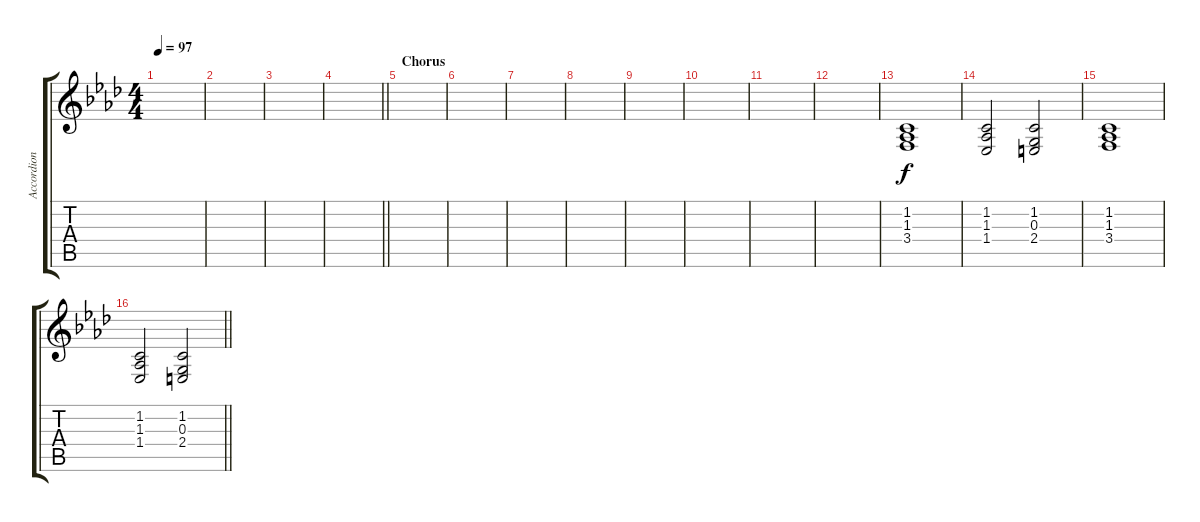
\track ("Accordion 2" "Accordion ") {instrument accordion}
\staff {score tabs}
\tuning (E4 B3 G3 D3 A2 E2) {hide}
\ts (4 4)
\tempo 97
\clef g2
\ks fminor
|
|
|
\barLineRight lightlight
|
\section ("" "Chorus")
|
|
|
|
|
|
|
|
(1.2 1.3 3.4).1 |
(1.2 1.3 1.4).2 (1.2 0.3 2.4).2 |
(1.2 1.3 3.4).1 |
\barLineRight lightlight
(1.2 1.3 1.4).2 (1.2 0.3 2.4).2
